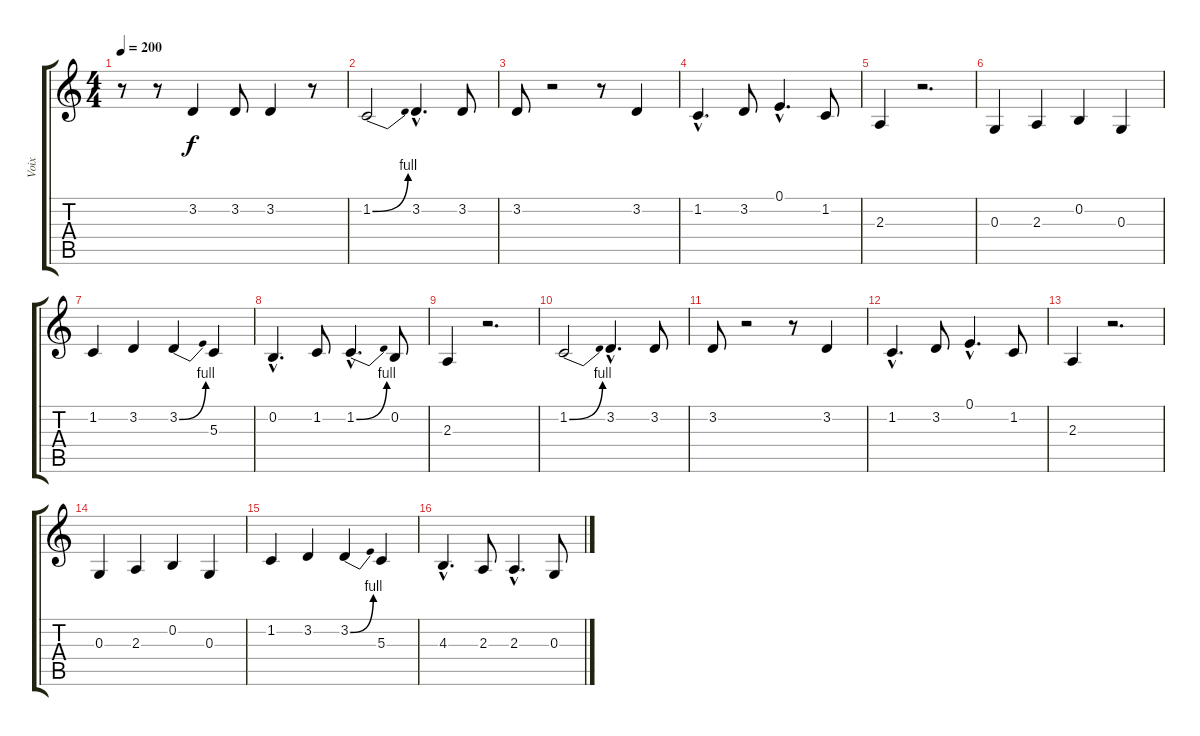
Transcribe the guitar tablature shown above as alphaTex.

\track ("Voix" "Voix") {instrument altosax}
\staff {score tabs}
\tuning (E4 B3 G3 D3 A2 E2) {hide}
\ts (4 4)
\tempo 200
\clef g2
\ks c
r.8{dy f} r.8 3.2.4 3.2.8 3.2.4 r.8 |
1.2{be (bend 0 0 60 4)}.2 3.2{hac}.4{d} 3.2.8 |
3.2.8 r.2 r.8 3.2.4 |
1.2{hac}.4{d} 3.2.8 0.1{hac}.4{d} 1.2.8 |
2.3.4 r.2{d} |
0.3.4 2.3.4 0.2.4 0.3.4 |
1.2.4 3.2.4 3.2{be (bend 0 0 60 4)}.4 5.3.4 |
0.2{hac}.4{d} 1.2.8 1.2{be (bend 0 0 60 4) hac}.4{d} 0.2.8 |
2.3.4 r.2{d} |
1.2{be (bend 0 0 60 4)}.2 3.2{hac}.4{d} 3.2.8 |
3.2.8 r.2 r.8 3.2.4 |
1.2{hac}.4{d} 3.2.8 0.1{hac}.4{d} 1.2.8 |
2.3.4 r.2{d} |
0.3.4 2.3.4 0.2.4 0.3.4 |
1.2.4 3.2.4 3.2{be (bend 0 0 60 4)}.4 5.3.4 |
4.3{hac}.4{d} 2.3.8 2.3{hac}.4{d} 0.3.8
